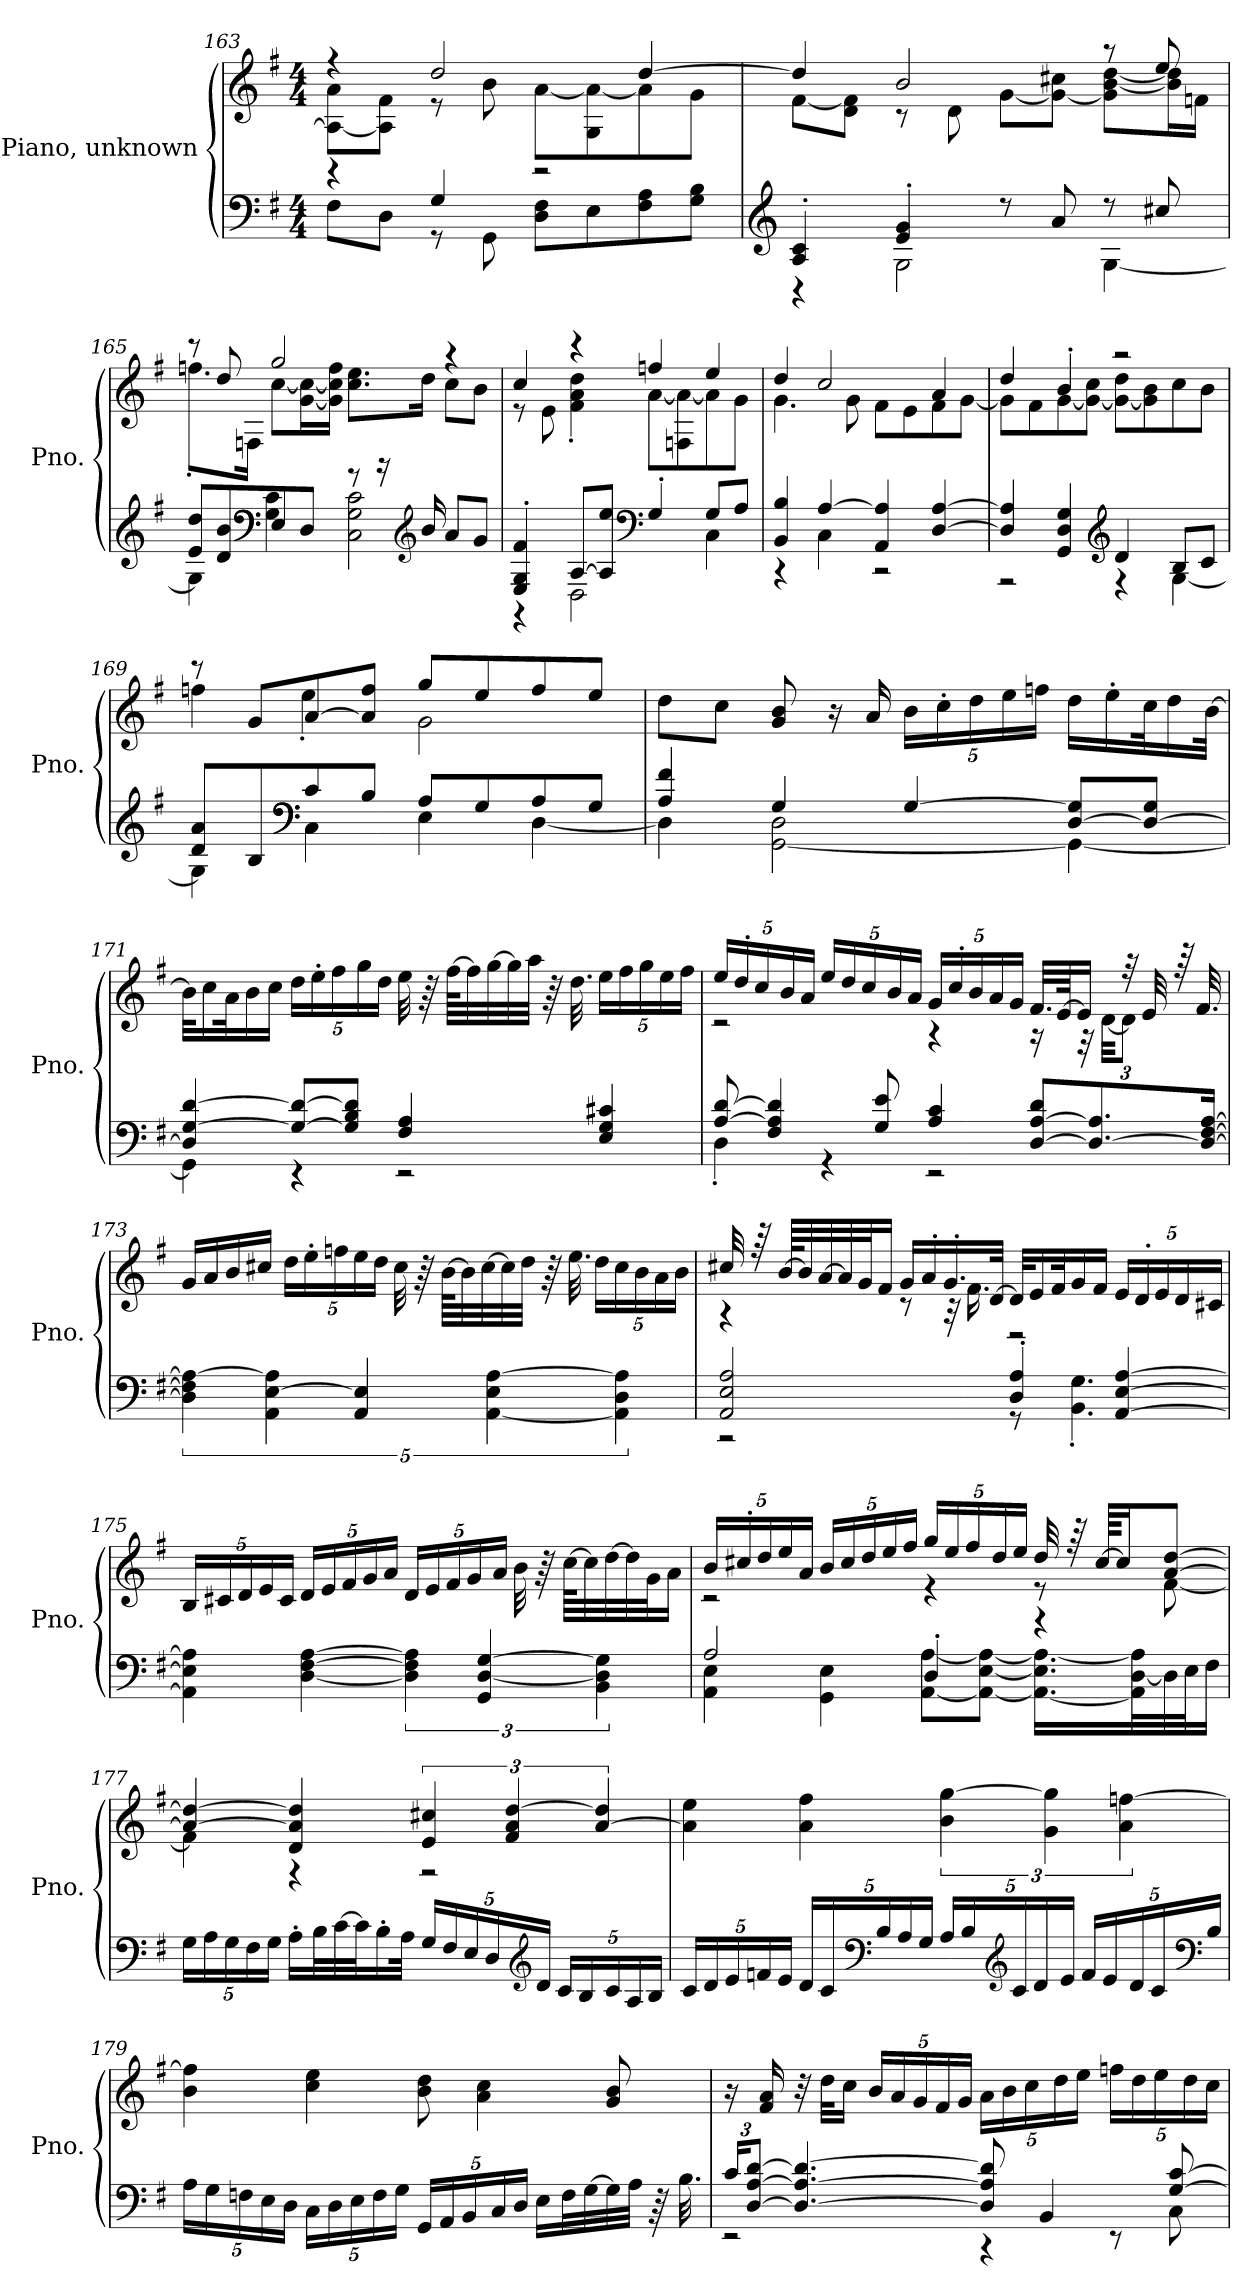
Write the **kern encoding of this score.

**kern	**kern
*part1	*part1
*staff2	*staff1
*I"Piano, unknown	*
*I'Pno.	*
*clefF4	*clefG2
*k[f#]	*k[f#]
*M4/4	*M4/4
=163	=163
*^	*^
4r	8F#\L	4r	8A\_ 8a\L
.	8D\J	.	8A\] 8f#\J
4G/	8r	2dd/	8r
.	8GG\	.	8b\
2r	8D\ 8F#\L	.	[8a\L
.	8E\	.	8G\ 8a\_
.	8F#\ 8A\	[4dd/	8a\]
.	8G\ 8B\J	.	8g\J
!!LO:LB:g=z	!!
=164	=164	=164	=164
*clefG2	*	*	*
4A/' 4c/'	4r	4dd/]	[8f#\L
.	.	.	8d\ 8f#\]J
4e/' 4g/'	2G\	2b/	8r
.	.	.	8d\
8r	.	.	[8g\L
8a/	.	.	8g\_ 8cc#X\J
8r	[4G\	8r	8g\] [8b\ [8dd\L
8cc#X/	.	8ee/	16b\] 16dd\]L
.	.	.	16fn\JJ
=165	=165	=165	=165
8e/ 8dd/L	4G\]	8r	8.ffn'\L
8d/ 8b/	.	8dd/	.
.	.	.	16Fn\Jk
*clefF4	*	*	*
8E/	4G\ 4c\	2gg/	[8cc\L
8D/J	.	.	[16g\ 16cc\_L
.	.	.	16g\] 16cc\] 16ff\JJ
8r	2C\ 2G\ 2c\	.	8.cc\ 8.ee\L
16r	.	.	.
*clefG2	*	*	*
16b/	.	.	16dd\Jk
8a/L	.	4r	8cc\L
8g/J	.	.	8b\J
=166	=166	=166	=166
4E/' 4G/' 4f#/'	4r	4cc/	8r
.	.	.	8e\
[8A/L	2D\	4r	4f#\' 4a\' 4dd\'
8A/] 8ee/J	.	.	.
*clefF4	*	*	*
4G'/	.	4ffn/	[8a\L
.	.	.	8Fn\ 8a\_
8G/L	4C\	4ee/	8a\]
8A/J	.	.	8g\J
!!LO:LB:g=z	!!
=167	=167	=167	=167
4BB/ 4B/	4r	4dd/	4.g\
[4A/	4C\	2cc/	.
.	.	.	8g\
4AA/ 4A/]	2r	.	8f#\L
.	.	.	8e\
[4D/ [4A/	.	4a/	8f#\
.	.	.	[8g\J
=168	=168	=168	=168
4D/] 4A/]	2r	4dd/	8g\L]
.	.	.	8f#\
4GG/ 4D/ 4G/	.	4b'/	[8g\
.	.	.	8g\_ 8cc\J
*clefG2	*	*	*
4d/	4r	2r	8g\_ 8dd\L
.	.	.	8g\] 8b\
8B/L	[4G\	.	8cc\
8c/J	.	.	8b\J
=169	=169	=169	=169
8d/ 8a/L	4G\]	8r	4ffn\
8B/	.	8g/L	.
*clefF4	*	*	*
8c/	4C\	[8a/	4ee'\
8B/J	.	8a/] 8ff/J	.
8A/L	4E\	8gg/L	2g\
8G/	.	8ee/	.
8A/	[4D\	8ff/	.
8G/J	.	8ee/J	.
*	*	*v	*v
!!LO:LB:g=z
=170	=170	=170
4A/ 4f#/	4D\]	8dd\L
.	.	8cc\J
4G/	[2GG\ 2D\	8g/ 8b/
.	.	16r
.	.	16a/
*	*	*Xbrackettup
[4G/	.	20b\LL
.	.	20cc'\
.	.	20dd\
.	.	20ee\
.	.	20ffn\JJ
[8D/ 8G/]L	4GG\_	16dd\LL
.	.	16ee'\
8D/_ 8G/J	.	32cc\K
.	.	16dd\
.	.	[32b\JJk
=171	=171	=171
4D/] [4G/ [4d/	4GG\]	32b\KLL]
.	.	16cc\
.	.	32a\K
.	.	16b\
.	.	16cc\JJ
8G/_ 8d/_L	4r	20dd\LL
.	.	20ee'\
.	.	20ff#\
8G/] 8B/ 8d/]J	.	.
.	.	20gg\
.	.	20dd\JJ
4F#/ 4A/	2r	32ee\
.	.	64r
.	.	[64ff#\KLLL
.	.	32ff#\]
.	.	[32gg\
.	.	32gg\]
.	.	32aa\JJJ
.	.	64r
.	.	32.dd\
4E/ 4G/ 4c#X/	.	20ee\LL
.	.	20ff#\
.	.	20gg\
.	.	20ee\
.	.	20ff#\JJ
!!LO:LB:g=z
=172	=172	=172
*	*	*^
[8A/ [8d/	4D'\	20ee/LL	2r
.	.	20dd'/	.
.	.	20cc/	.
4F#/ 4A/] 4d/]	.	.	.
.	.	20b/	.
.	.	20a/JJ	.
.	4r	20ee/LL	.
.	.	20dd/	.
.	.	20cc/	.
8G/ 8e/	.	.	.
.	.	20b/	.
.	.	20a/JJ	.
4A/ 4c/	2r	20g/LL	4r
.	.	20cc'/	.
.	.	20b/	.
.	.	20a/	.
.	.	20g/JJ	.
*Xbrackettup	*	*	*
[12D/ [12A/ 12d/L	.	32.f#/LLL	16r
.	.	[64e/JK	.
.	.	16e/JJ]	32r
12.D/_ 12.A/]	.	.	.
.	.	.	[32d\KKL
.	.	32r	8d\J]
.	.	32e/	.
.	.	64r	.
.	.	32.f#/	.
24D/_ [24F#/ [24A/Jk	.	.	.
*v	*v	*	*
*	*v	*v
!!LO:PB:g=z
=173	=173
*brackettup	*
5D\] 5F#\] 5A\_	16g/LL
.	16a/
.	16b/
.	16cc#X/JJ
5AA\ [5E\ 5A\]	.
.	20dd\LL
.	20ee'\
.	20ffn\
5AA/ 5E/]	20ee\
.	20dd\JJ
.	32cc#\
.	64r
.	[64b\KLLL
.	32b\]
.	[32cc#\
[5AA\ 5E\ [5A\	.
.	32cc#\]
.	32dd\JJJ
.	64r
.	32.ee\
.	20dd\LL
5AA\] 5D\ 5A\]	20cc#\
.	20b\
.	20a\
.	20b\JJ
!!LO:LB:g=z
=174	=174
*^	*^
2AA/ 2E/ 2A/	2r	32cc#X/	4r
.	.	64r	.
.	.	[64b/KLLL	.
.	.	32b/]	.
.	.	[32a/	.
.	.	32a/]	.
.	.	32g/J	.
.	.	16f#/JJ	.
.	.	16g/LL	8r
.	.	16a'/	.
.	.	16.g'/	32r
.	.	.	16.f#\
.	.	[32d/JJk	.
4D/' 4A/'	8r	32d/KLL]	2r
.	.	16e/	.
.	.	32f#/K	.
.	4.BB\' 4.G\'	16g/	.
.	.	16f#/JJ	.
[4AA/ [4E/ [4A/	.	20e/LL	.
.	.	20d'/	.
.	.	20e/	.
.	.	20d/	.
.	.	20c#X/JJ	.
*v	*v	*	*
*	*v	*v
!!LO:LB:g=z
=175	=175
4AA\] 4E\] 4A\]	20B/LL
.	20c#X/
.	20d/
.	20e/
.	20c#/JJ
[4D\ [4F#\ [4A\	20d/LL
.	20e/
.	20f#/
.	20g/
.	20a/JJ
6D\] 6F#\] 6A\]	20d/LL
.	20e/
.	20f#/
.	20g/
6GG/ [6D/ [6G/	.
.	20a/JJ
.	32b\
.	64r
.	[64cc\KLLL
.	32cc\]
6BB\ 6D\] 6G\]	.
.	[32dd\
.	32dd\]
.	32g\J
.	16a\JJ
!!LO:LB:g=z
=176	=176
*^	*^
2A/	4AA\ 4E\	20b/LL	2r
.	.	20cc#X'/	.
.	.	20dd/	.
.	.	20ee/	.
.	.	20a/JJ	.
.	4GG\ 4E\	20b/LL	.
.	.	20cc#/	.
.	.	20dd/	.
.	.	20ee/	.
.	.	20ff#/JJ	.
4D'/	[8AA\ [8A\L	20gg/LL	4r
.	.	20ee/	.
.	.	20ff#/	.
.	8AA\_ [8E\ 8A\_J	.	.
.	.	20dd/	.
.	.	20ee/JJ	.
4r	16.AA\_ 16.E\] 16.A\_LL	32dd/	8r
.	.	64r	.
.	.	[64cc#/KKLL	.
.	.	16cc#/J]	.
.	32AA\] [32D\ 32A\]L	.	.
.	32D\]	[8a/ [8dd/J	[8f#\
.	32E\J	.	.
.	16F#\JJ	.	.
*v	*v	*	*
!!LO:LB:g=z	!!
=177	=177	=177
*Xbrackettup	*	*
20G\LL	4a/_ 4dd/_	4f#\]
20A\	.	.
20G\	.	.
20F#\	.	.
20G\JJ	.	.
16A'\LL	4d/ 4a/] 4dd/]	4r
32B\L	.	.
[32c\	.	.
32c\J]	.	.
16B'\	.	.
32A\JJk	.	.
*	*brackettup	*
20G/LL	6e/ 6cc#X/	2r
20F#/	.	.
20E/	.	.
20D/	.	.
.	6f#/ 6a/ [6dd/	.
*clefG2	*	*
20d/JJ	.	.
20c/LL	.	.
20B/	.	.
.	[6a/ 6dd/]	.
20c/	.	.
20A/	.	.
20B/JJ	.	.
*	*v	*v
!!LO:LB:g=z
=178	=178
20c/LL	4a\] 4ee\
20d/	.
20e/	.
20fn/	.
20e/JJ	.
20d/LL	4a\ 4ff#\
20c/	.
*clefF4	*
20B/	.
20A/	.
20G/JJ	.
20A/LL	6b\ [6gg\
20B/	.
*clefG2	*
20c/	.
20d/	.
.	6g\ 6gg\]
20e/JJ	.
20f/LL	.
20e/	.
.	6a\ [6ffn\
20d/	.
20c/	.
*clefF4	*
20B/JJ	.
!!LO:PB:g=z
=179	=179
20A\LL	4b\ 4ff\]
20G\	.
20Fn\	.
20E\	.
20D\JJ	.
20C\LL	4cc\ 4ee\
20D\	.
20E\	.
20F\	.
20G\JJ	.
20GG/LL	8b\ 8dd\
20AA/	.
20BB/	.
.	4a\ 4cc\
20C/	.
20D/JJ	.
16E\LL	.
32F\L	.
[32G\	.
32G\]	8g/ 8b/
32A\JJJ	.
64r	.
32.B\	.
=180	=180
*^	*
24c/KL	2r	16r
[12D/ [12A/ [12d/J	.	.
.	.	16f#/ 16a/
4.D/_ 4.A/_ 4.d/_	.	32r
.	.	32dd\KLL
.	.	16cc\JJ
*	*	*Xbrackettup
.	.	20b/LL
.	.	20a/
.	.	20g/
.	.	20f#/
.	.	20g/JJ
8D/] 8A/] 8d/]	4r	20a\LL
.	.	20b\
.	.	20cc\
4BB/	.	.
.	.	20dd\
.	.	20ee\JJ
.	8r	20ffn\LL
.	.	20dd\
.	.	20ee\
[8G/ [8c/	8C\	.
.	.	20dd\
.	.	20cc\JJ
*v	*v	*
=	=
*-	*-
